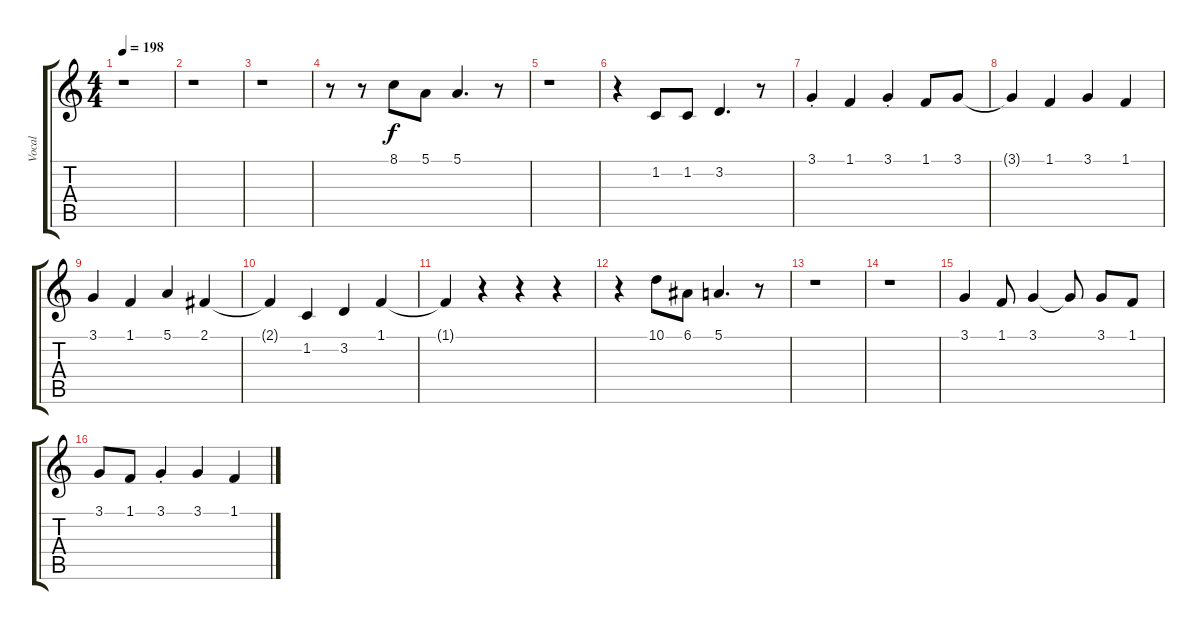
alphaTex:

\track ("Vocal" "Vocal") {instrument frenchhorn}
\staff {score tabs}
\tuning (E4 B3 G3 D3 A2 E2) {hide}
\ts (4 4)
\tempo 198
\clef g2
\ks c
r.1{dy f} |
r.1 |
r.1 |
r.8 r.8 8.1.8 5.1.8 5.1.4{d} r.8 |
r.1 |
r.4 1.2.8 1.2.8 3.2.4{d} r.8 |
3.1{st}.4 1.1.4 3.1{st}.4 1.1.8 3.1.8 |
3.1{t}.4 1.1.4 3.1.4 1.1.4 |
3.1.4 1.1.4 5.1.4 2.1.4 |
2.1{t}.4 1.2.4 3.2.4 1.1.4 |
1.1{t}.4 r.4 r.4 r.4 |
r.4 10.1.8 6.1.8 5.1.4{d} r.8 |
r.1 |
r.1 |
3.1.4 1.1.8 3.1.4 3.1{t}.8 3.1.8 1.1.8 |
3.1.8 1.1.8 3.1{st}.4 3.1.4 1.1.4
